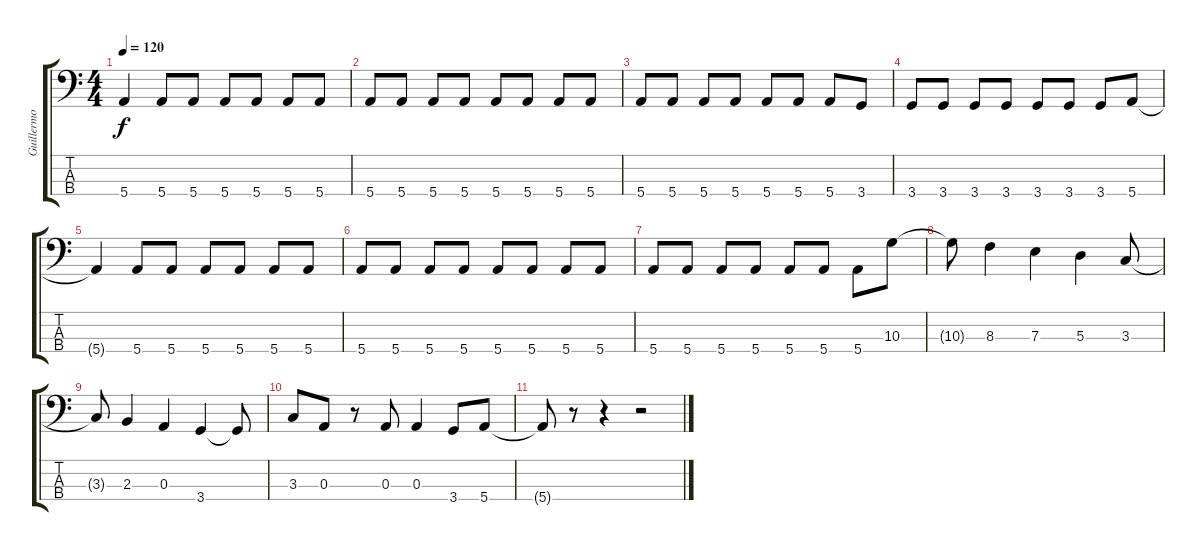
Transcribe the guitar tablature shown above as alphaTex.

\track ("Guillermo Sánchez" "Guillermo ") {instrument electricbasspick}
\staff {score tabs}
\tuning (G2 D2 A1 E1) {hide}
\ts (4 4)
\tempo 120
\clef f4
\ks c
5.4{t}.4{dy f} 5.4.8 5.4.8 5.4.8 5.4.8 5.4.8 5.4.8 |
5.4.8 5.4.8 5.4.8 5.4.8 5.4.8 5.4.8 5.4.8 5.4.8 |
5.4.8 5.4.8 5.4.8 5.4.8 5.4.8 5.4.8 5.4.8 3.4.8 |
3.4.8 3.4.8 3.4.8 3.4.8 3.4.8 3.4.8 3.4.8 5.4.8 |
5.4{t}.4 5.4.8 5.4.8 5.4.8 5.4.8 5.4.8 5.4.8 |
5.4.8 5.4.8 5.4.8 5.4.8 5.4.8 5.4.8 5.4.8 5.4.8 |
5.4.8 5.4.8 5.4.8 5.4.8 5.4.8 5.4.8 5.4.8 10.3.8 |
10.3{t}.8 8.3.4 7.3.4 5.3.4 3.3.8 |
3.3{t}.8 2.3.4 0.3.4 3.4.4 3.4{t}.8 |
3.3.8 0.3.8 r.8 0.3.8 0.3.4 3.4.8 5.4.8 |
5.4{t}.8 r.8 r.4 r.2
